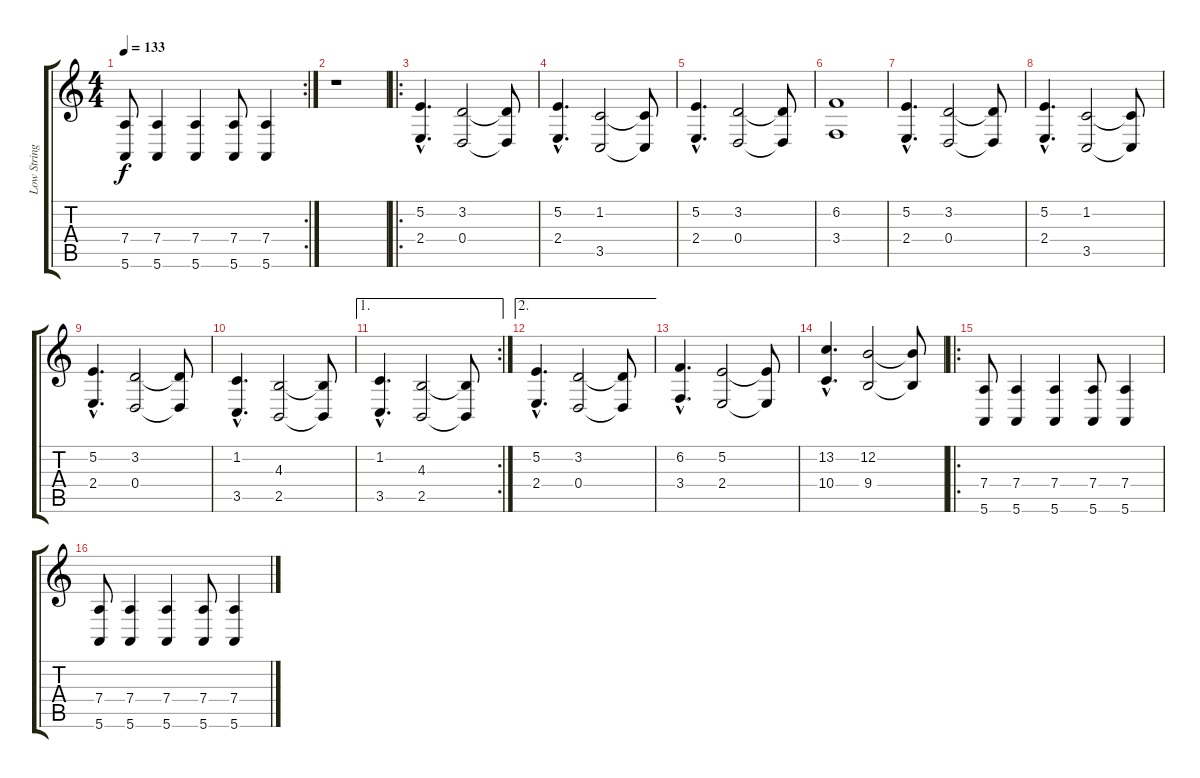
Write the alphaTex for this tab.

\track ("Low Strings" "Low String") {instrument stringensemble1}
\staff {score tabs}
\tuning (E4 B3 G3 D3 A2 E2) {hide}
\rc 2
\ts (4 4)
\tempo 133
\clef g2
\ks c
(7.4 5.6).8{dy f} (7.4 5.6).4 (7.4 5.6).4 (7.4 5.6).8 (7.4 5.6).4 |
r.1 |
\ro
(5.2{hac} 2.4{hac}).4{d} (3.2 0.4).2 (3.2{t} 0.4{t}).8 |
(5.2{hac} 2.4{hac}).4{d} (1.2 3.5).2 (1.2{t} 3.5{t}).8 |
(5.2{hac} 2.4{hac}).4{d} (3.2 0.4).2 (3.2{t} 0.4{t}).8 |
(6.2 3.4).1 |
(5.2{hac} 2.4{hac}).4{d} (3.2 0.4).2 (3.2{t} 0.4{t}).8 |
(5.2{hac} 2.4{hac}).4{d} (1.2 3.5).2 (1.2{t} 3.5{t}).8 |
(5.2{hac} 2.4{hac}).4{d} (3.2 0.4).2 (3.2{t} 0.4{t}).8 |
(1.2{hac} 3.5{hac}).4{d} (4.3 2.5).2 (4.3{t} 2.5{t}).8 |
\ae 1
\rc 2
(1.2{hac} 3.5{hac}).4{d} (4.3 2.5).2 (4.3{t} 2.5{t}).8 |
\ae 2
(5.2{hac} 2.4{hac}).4{d} (3.2 0.4).2 (3.2{t} 0.4{t}).8 |
(6.2{hac} 3.4{hac}).4{d} (5.2 2.4).2 (5.2{t} 2.4{t}).8 |
(13.2{hac} 10.4{hac}).4{d} (12.2 9.4).2 (12.2{t} 9.4{t}).8 |
\ro
(7.4 5.6).8 (7.4 5.6).4 (7.4 5.6).4 (7.4 5.6).8 (7.4 5.6).4 |
(7.4 5.6).8 (7.4 5.6).4 (7.4 5.6).4 (7.4 5.6).8 (7.4 5.6).4
